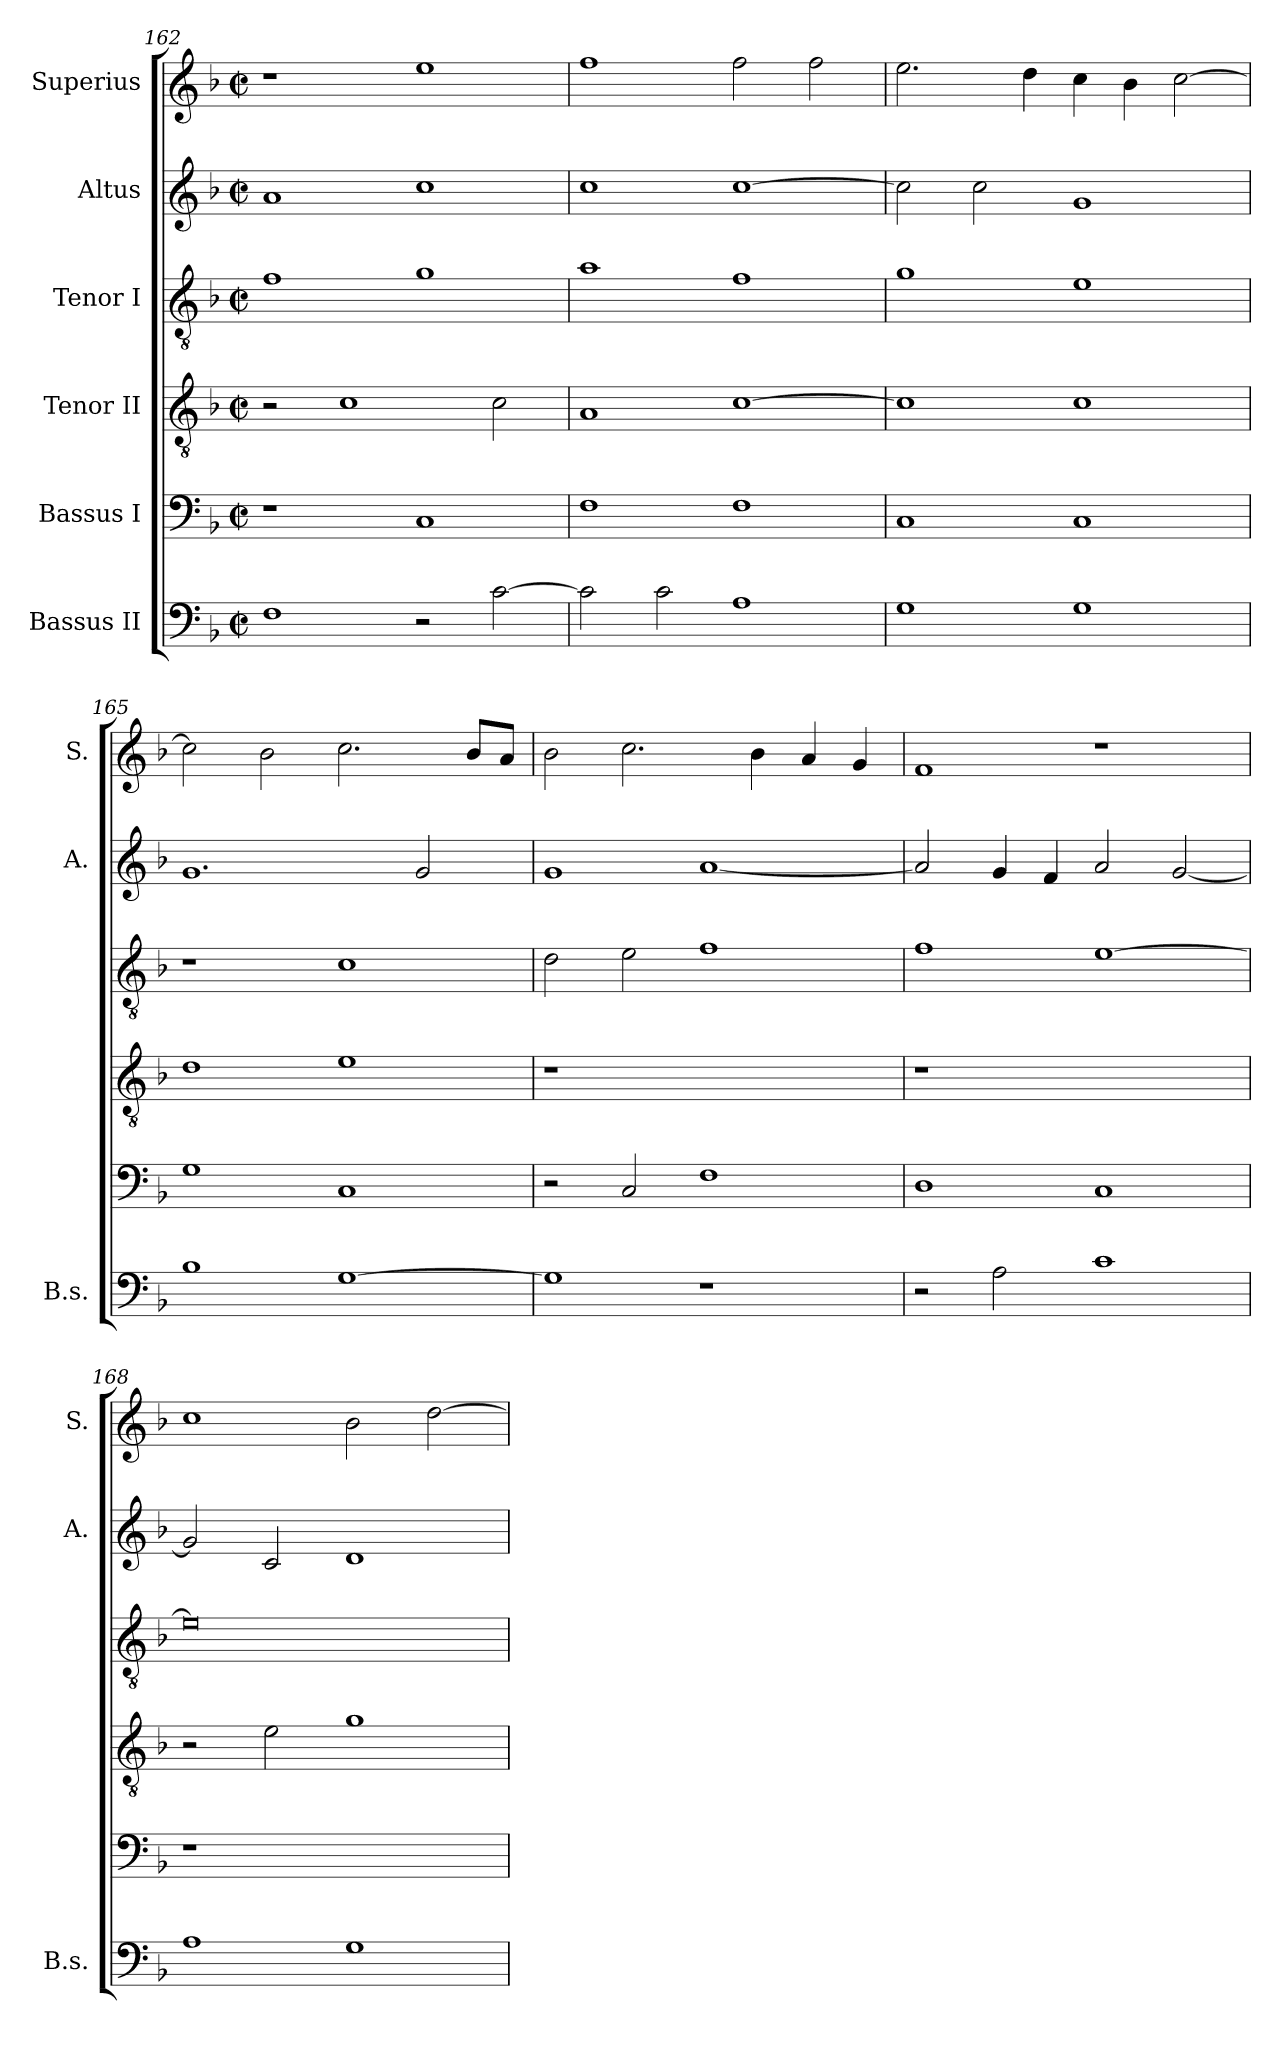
**kern	**kern	**kern	**kern	**kern	**kern
*part6	*part5	*part4	*part3	*part2	*part1
*staff6	*staff5	*staff4	*staff3	*staff2	*staff1
*I"Bassus II	*I"Bassus I	*I"Tenor II	*I"Tenor I	*I"Altus	*I"Superius
*I'B.s.	*	*	*	*I'A.	*I'S.
*clefF4	*clefF4	*clefGv2	*clefGv2	*clefG2	*clefG2
*	*	*ITrd7c12	*ITrd7c12	*	*
*k[b-]	*k[b-]	*k[b-]	*k[b-]	*k[b-]	*k[b-]
*F:	*F:	*F:	*F:	*F:	*F:
*M2/2	*M2/2	*M2/2	*M2/2	*M2/2	*M2/2
*met(c|)	*met(c|)	*met(c|)	*met(c|)	*met(c|)	*met(c|)
=162	=162	=162	=162	=162	=162
1Fi	1r	2r	1Fi	1ai	1r
.	.	1Ci	.	.	.
2r	1Ci	.	1Gi	1cci	1eei
[>2ci\	.	2Ci\	.	.	.
=163	=163	=163	=163	=163	=163
2ci\]	1Fi	1AAi	1Ai	1cci	1ffi
2ci\	.	.	.	.	.
1Ai	1Fi	[>1Ci	1Fi	[>1cci	2ffi\
.	.	.	.	.	2ffi\
!!LO:LB:g=z
=164	=164	=164	=164	=164	=164
1Gi	1Ci	1Ci]	1Gi	2cci\]	2.eei\
.	.	.	.	2cci\	.
.	.	.	.	.	4ddi\
1Gi	1Ci	1Ci	1Ei	1gi	4cci\
.	.	.	.	.	4b-i\
.	.	.	.	.	[>2cci\
=165	=165	=165	=165	=165	=165
1B-i	1Gi	1Di	1r	1.gi	2cci\]
.	.	.	.	.	2b-i\
[>1Gi	1Ci	1Ei	1Ci	.	2.cci\
.	.	.	.	2gi/	.
.	.	.	.	.	8b-i/L
.	.	.	.	.	8ai/J
=166	=166	=166	=166	=166	=166
!	!	!LO:N:vis=1	!	!	!
1Gi]	2r	1r	2Di\	1gi	2b-i\
.	2Ci/	.	2Ei\	.	2.cci\
1r	1Fi	1ryy	1Fi	[<1ai	.
.	.	.	.	.	4b-i\
.	.	.	.	.	4ai/
.	.	.	.	.	4gi/
=167	=167	=167	=167	=167	=167
!	!	!LO:N:vis=1	!	!	!
2r	1Di	1r	1Fi	2ai/]	1fi
2Ai\	.	.	.	4gi/	.
.	.	.	.	4fi/	.
1ci	1Ci	1ryy	[>1Ei	2ai/	1r
.	.	.	.	[<2gi/	.
=168	=168	=168	=168	=168	=168
!	!LO:N:vis=1	!	!	!	!
1Ai	1r	2r	0Ei]	2gi/]	1cci
.	.	2Ei\	.	2ci/	.
1Gi	1ryy	1Gi	.	1di	2b-i\
.	.	.	.	.	[>2ddi\
=	=	=	=	=	=
*-	*-	*-	*-	*-	*-
